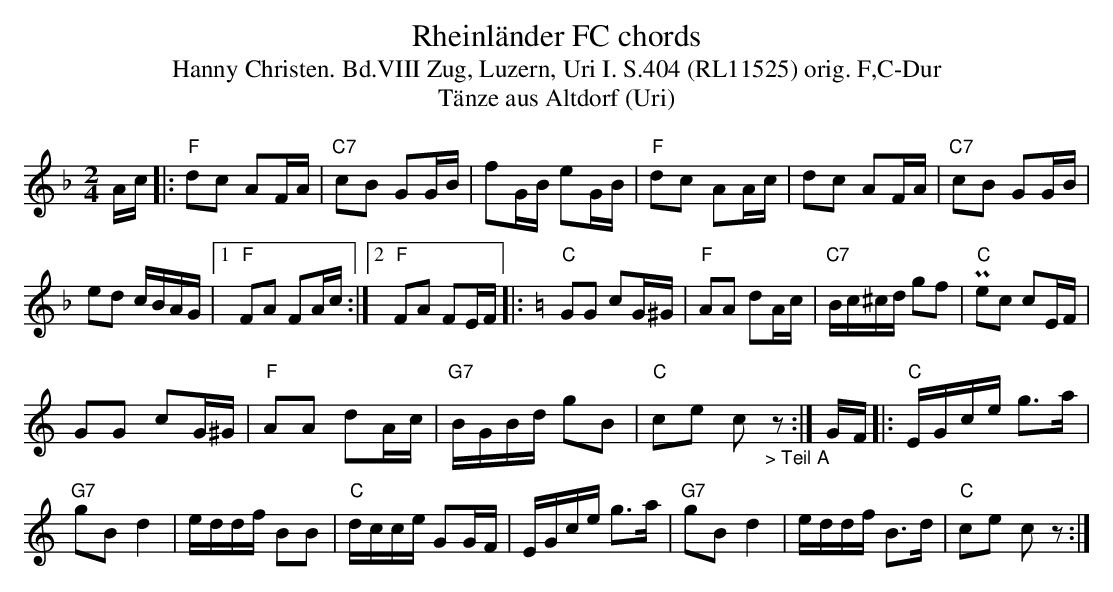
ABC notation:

X:1
T: Rheinl\"ander FC chords
T:Hanny Christen. Bd.VIII Zug, Luzern, Uri I. S.404 (RL11525) orig. F,C-Dur
T: T\"anze aus Altdorf (Uri)
M:2/4
L:1/16
K:F %%MIDI gchordon
Ac |: "F"d2c2 A2FA | "C7"c2B2 G2GB | f2GB e2GB | "F"d2c2 A2Ac | d2c2 A2FA | "C7"c2B2 G2GB |
e2d2 cBAG |1 "F"F2A2 F2Ac :|2 "F"F2A2 F2EF |: [K:C] "C"G2G2 c2G^G | "F"A2A2 d2Ac | "C7"Bc^cd g2f2 | "C"Pe2c2 c2EF |
G2G2 c2G^G | "F"A2A2 d2Ac | "G7"BGBd g2B2 | "C"c2e2 c2"_> Teil A"z2 :| GF |: "C"EGce g3a |
"G7"g2B2 d4 | eddf B2B2 | "C"dcce G2GF | EGce g3a | "G7"g2B2d4 | eddf B3d | "C"c2e2 c2z2 :|
